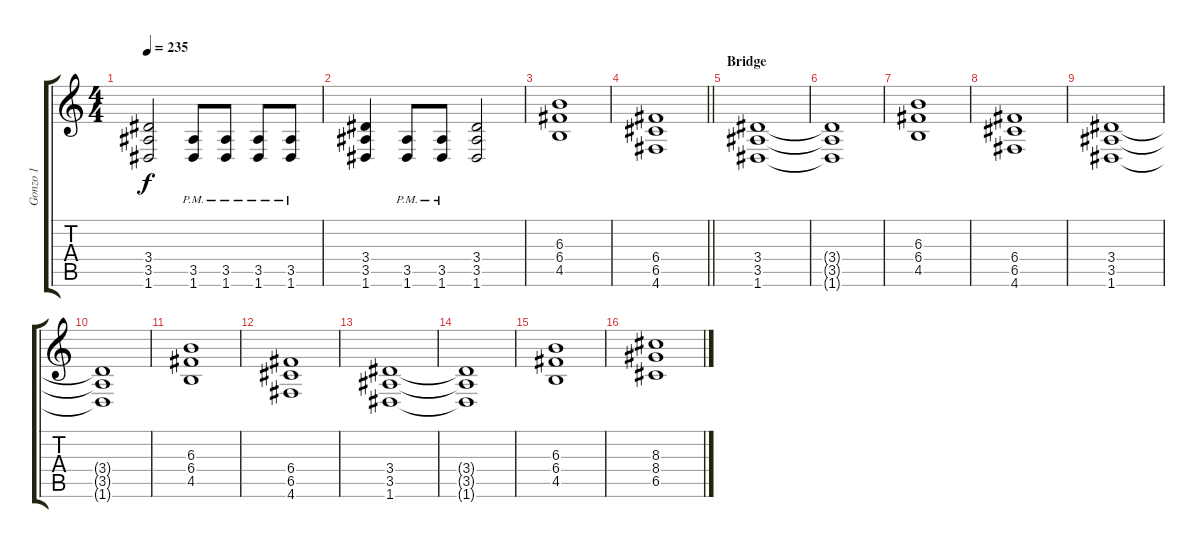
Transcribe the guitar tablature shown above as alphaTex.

\track ("Gonzo 1" "Gonzo 1") {instrument distortionguitar}
\staff {score tabs}
\tuning (D4 A3 F3 C3 G2 D2) {hide}
\ts (4 4)
\tempo 235
\clef g2
\ks c
(3.4 3.5 1.6).2{dy f} (3.5{pm} 1.6{pm}).8 (3.5{pm} 1.6{pm}).8 (3.5{pm} 1.6{pm}).8 (3.5{pm} 1.6{pm}).8 |
(3.4 3.5 1.6).4 (3.5{pm} 1.6{pm}).8 (3.5{pm} 1.6{pm}).8 (3.4 3.5 1.6).2 |
(6.3 6.4 4.5).1 |
\barLineRight lightlight
(6.4 6.5 4.6).1 |
\section ("" "Bridge")
(3.4 3.5 1.6).1{volume 11} |
(3.4{t} 3.5{t} 1.6{t}).1 |
(6.3 6.4 4.5).1 |
(6.4 6.5 4.6).1 |
(3.4 3.5 1.6).1 |
(3.4{t} 3.5{t} 1.6{t}).1 |
(6.3 6.4 4.5).1 |
(6.4 6.5 4.6).1 |
(3.4 3.5 1.6).1 |
(3.4{t} 3.5{t} 1.6{t}).1 |
(6.3 6.4 4.5).1 |
(8.3 8.4 6.5).1
